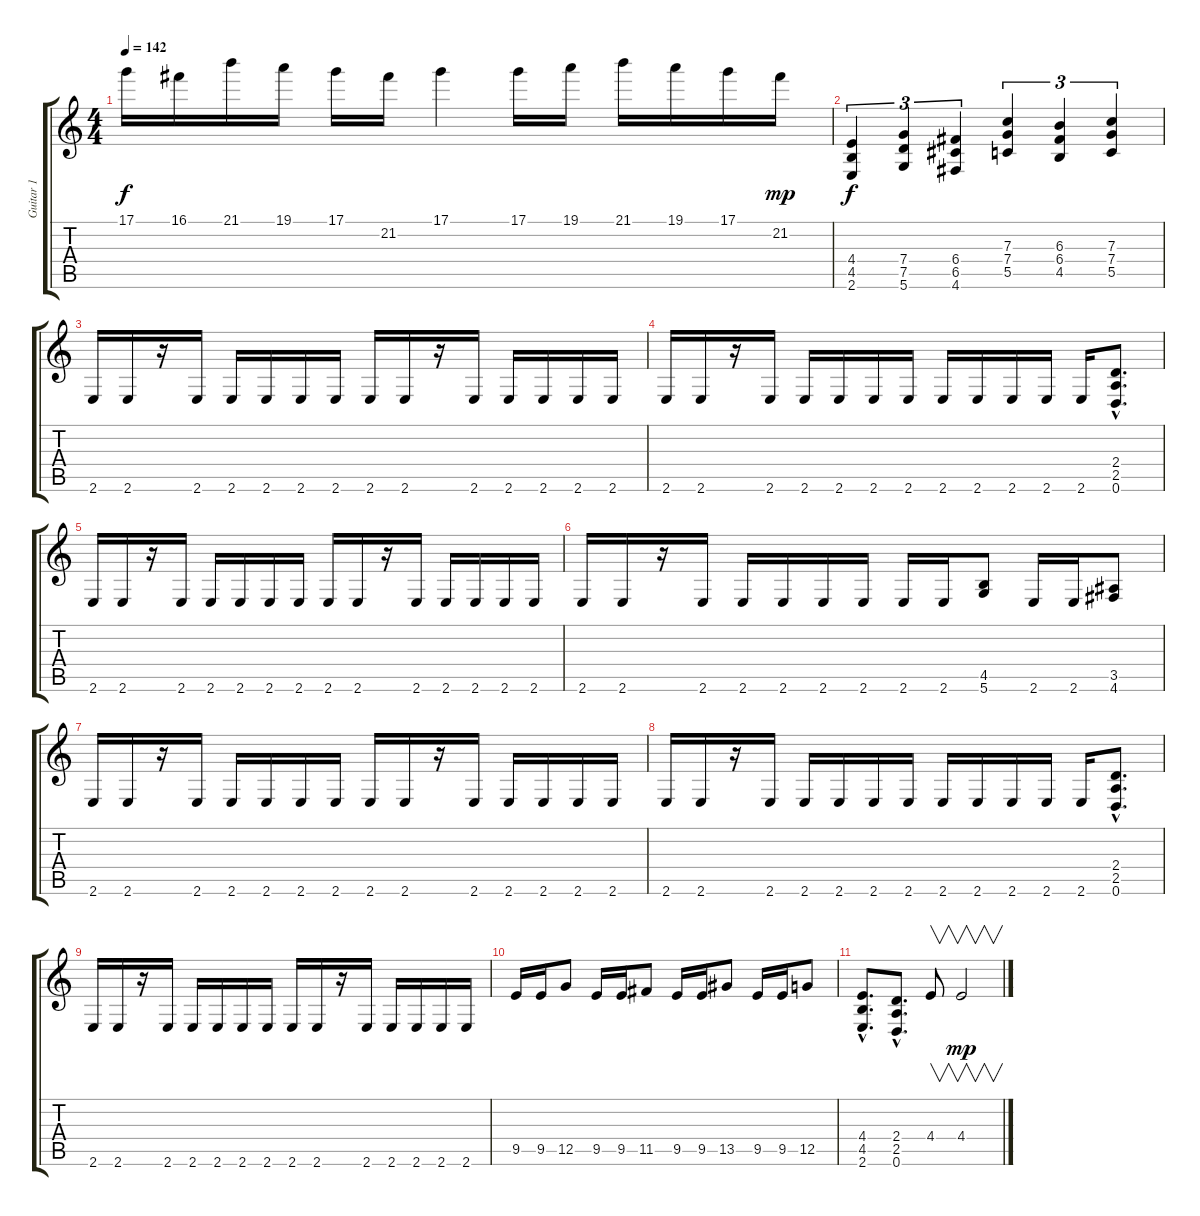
\track ("Guitar 1" "Guitar 1") {instrument overdrivenguitar}
\staff {score tabs}
\tuning (D4 A3 F3 C3 G2 D2) {hide}
\ts (4 4)
\tempo 142
\clef g2
\ks c
17.1.16{dy f} 16.1.16 21.1.16 19.1.16 17.1.16 21.2.16 17.1.4 17.1.16 19.1.16 21.1.16 19.1.16 17.1.16 21.2.16{dy mp} |
(4.4 4.5 2.6).4{tu (3 2) dy f} (7.4 7.5 5.6).4{tu (3 2)} (6.4 6.5 4.6).4{tu (3 2)} (7.3 7.4 5.5).4{tu (3 2)} (6.3 6.4 4.5).4{tu (3 2)} (7.3 7.4 5.5).4{tu (3 2)} |
2.6.16 2.6.16 r.16 2.6.16 2.6.16 2.6.16 2.6.16 2.6.16 2.6.16 2.6.16 r.16 2.6.16 2.6.16 2.6.16 2.6.16 2.6.16 |
2.6.16 2.6.16 r.16 2.6.16 2.6.16 2.6.16 2.6.16 2.6.16 2.6.16 2.6.16 2.6.16 2.6.16 2.6.16 (2.4{hac} 2.5{hac} 0.6{hac}).8{d} |
2.6.16 2.6.16 r.16 2.6.16 2.6.16 2.6.16 2.6.16 2.6.16 2.6.16 2.6.16 r.16 2.6.16 2.6.16 2.6.16 2.6.16 2.6.16 |
2.6.16 2.6.16 r.16 2.6.16 2.6.16 2.6.16 2.6.16 2.6.16 2.6.16 2.6.16 (4.5 5.6).8 2.6.16 2.6.16 (3.5 4.6).8 |
2.6.16 2.6.16 r.16 2.6.16 2.6.16 2.6.16 2.6.16 2.6.16 2.6.16 2.6.16 r.16 2.6.16 2.6.16 2.6.16 2.6.16 2.6.16 |
2.6.16 2.6.16 r.16 2.6.16 2.6.16 2.6.16 2.6.16 2.6.16 2.6.16 2.6.16 2.6.16 2.6.16 2.6.16 (2.4{hac} 2.5{hac} 0.6{hac}).8{d} |
2.6.16 2.6.16 r.16 2.6.16 2.6.16 2.6.16 2.6.16 2.6.16 2.6.16 2.6.16 r.16 2.6.16 2.6.16 2.6.16 2.6.16 2.6.16 |
9.5.16 9.5.16 12.5.8 9.5.16 9.5.16 11.5.8 9.5.16 9.5.16 13.5.8 9.5.16 9.5.16 12.5.8 |
(4.4{hac} 4.5{hac} 2.6{hac}).8{d} (2.4{hac} 2.5{hac} 0.6{hac}).8{d} 4.4.8{v} 4.4.2{v dy mp}
